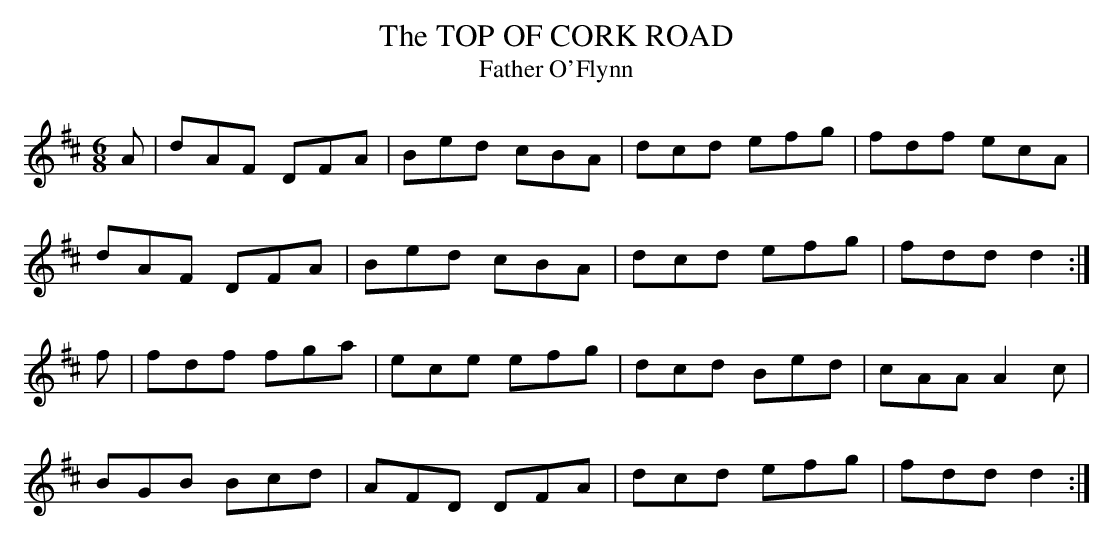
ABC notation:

X:1
T:TOP OF CORK ROAD, The
T:Father O'Flynn
L:1/8
M:6/8
K:D
A|dAF DFA|Bed cBA|dcd efg|fdf ecA|
dAF DFA|Bed cBA|dcd efg|fdd d2:|
f|fdf fga|ece efg|dcd Bed|cAA A2c|
BGB Bcd|AFD DFA|dcd efg|fdd d2:|
